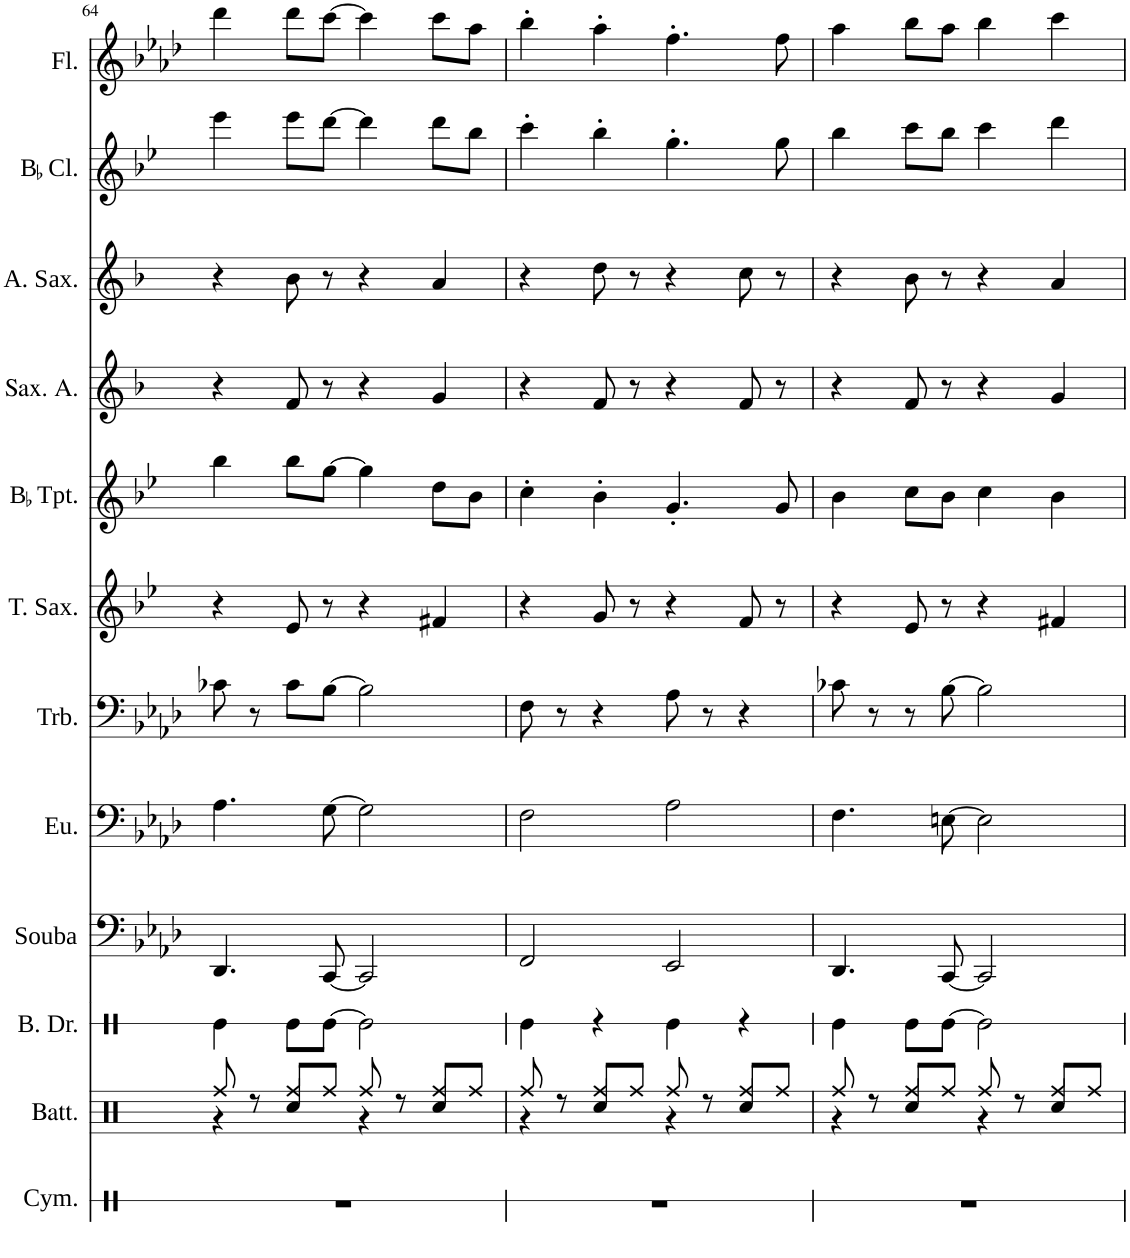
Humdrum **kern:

**kern	**kern	**kern	**kern	**kern	**kern	**kern	**kern	**kern	**kern	**kern	**kern
*part12	*part11	*part10	*part9	*part8	*part7	*part6	*part5	*part4	*part3	*part2	*part1
*staff12	*staff11	*staff10	*staff9	*staff8	*staff7	*staff6	*staff5	*staff4	*staff3	*staff2	*staff1
*I"Cymbal	*I"Batterie	*I"Bass Drum	*I"Souba	*I"Euphonium	*I"Trombone	*I"Tenor Saxophone	*I"BaccidentalFlat Trumpet	*I"Saxophone Alto	*I"Alto Saxophone	*I"BaccidentalFlat Clarinet	*I"Flute
*I'Cym.	*I'Batt.	*I'B. Dr.	*I'Souba	*I'Eu.	*I'Trb.	*I'T. Sax.	*I'BaccidentalFlat Tpt.	*I'Sax. A.	*I'A. Sax.	*I'BaccidentalFlat Cl.	*I'Fl.
!!LO:PB:g=z
*clefX	*clefX	*clefX	*clefF4	*clefF4	*clefF4	*clefG2	*clefG2	*clefG2	*clefG2	*clefG2	*clefG2
*	*	*	*	*	*	*Trd8c14	*Trd1c2	*Trd5c9	*Trd5c9	*Trd1c2	*
*k[]	*k[]	*k[]	*k[b-e-a-d-]	*k[b-e-a-d-]	*k[b-e-a-d-]	*k[b-e-]	*k[b-e-]	*k[b-]	*k[b-]	*k[b-e-]	*k[b-e-a-d-]
*M4/4	*M4/4	*M4/4	*M4/4	*M4/4	*M4/4	*M4/4	*M4/4	*M4/4	*M4/4	*M4/4	*M4/4
=64	=64	=64	=64	=64	=64	=64	=64	=64	=64	=64	=64
*	*^	*	*	*	*	*	*	*	*	*	*
1r	8Rff/	4r	4Re\	4.DD-/	4.A-\	8c-X\	4r	4bb-\	4r	4r	4eee-\	4ddd-\
.	8r	.	.	.	.	8r	.	.	.	.	.	.
.	8Rff/L	4Rcc/	8Re\L	.	.	8c-\L	8e-/	8bb-\L	8f/	8b-\	8eee-\L	8ddd-\L
.	8Rff/J	.	[8Re\J	[8CC/	[8G\	[8B-\J	8r	[8gg\J	8r	8r	[8ddd\J	[8ccc\J
.	8Rff/	4r	2Re\]	2CC/]	2G\]	2B-\]	4r	4gg\]	4r	4r	4ddd\]	4ccc\]
.	8r	.	.	.	.	.	.	.	.	.	.	.
.	8Rff/L	4Rcc/	.	.	.	.	4f#X/	8dd\L	4g/	4a/	8ddd\L	8ccc\L
.	8Rff/J	.	.	.	.	.	.	8b-\J	.	.	8bb-\J	8aa-\J
=65	=65	=65	=65	=65	=65	=65	=65	=65	=65	=65	=65	=65
1r	8Rff/	4r	4Re\	2FF/	2F\	8F\	4r	4cc'\	4r	4r	4ccc'\	4bb-'\
.	8r	.	.	.	.	8r	.	.	.	.	.	.
.	8Rff/L	4Rcc/	4r	.	.	4r	8g/	4b-'\	8f/	8dd\	4bb-'\	4aa-'\
.	8Rff/J	.	.	.	.	.	8r	.	8r	8r	.	.
.	8Rff/	4r	4Re\	2EE-/	2A-\	8A-\	4r	4.g'/	4r	4r	4.gg'\	4.ff'\
.	8r	.	.	.	.	8r	.	.	.	.	.	.
.	8Rff/L	4Rcc/	4r	.	.	4r	8f/	.	8f/	8cc\	.	.
.	8Rff/J	.	.	.	.	.	8r	8g/	8r	8r	8gg\	8ff\
=66	=66	=66	=66	=66	=66	=66	=66	=66	=66	=66	=66	=66
1r	8Rff/	4r	4Re\	4.DD-/	4.F\	8c-X\	4r	4b-\	4r	4r	4bb-\	4aa-\
.	8r	.	.	.	.	8r	.	.	.	.	.	.
.	8Rff/L	4Rcc/	8Re\L	.	.	8r	8e-/	8cc\L	8f/	8b-\	8ccc\L	8bb-\L
.	8Rff/J	.	[8Re\J	[8CC/	[8En\	[8B-\	8r	8b-\J	8r	8r	8bb-\J	8aa-\J
.	8Rff/	4r	2Re\]	2CC/]	2E\]	2B-\]	4r	4cc\	4r	4r	4ccc\	4bb-\
.	8r	.	.	.	.	.	.	.	.	.	.	.
.	8Rff/L	4Rcc/	.	.	.	.	4f#X/	4b-\	4g/	4a/	4ddd\	4ccc\
.	8Rff/J	.	.	.	.	.	.	.	.	.	.	.
*	*v	*v	*	*	*	*	*	*	*	*	*	*
=	=	=	=	=	=	=	=	=	=	=	=
*-	*-	*-	*-	*-	*-	*-	*-	*-	*-	*-	*-
